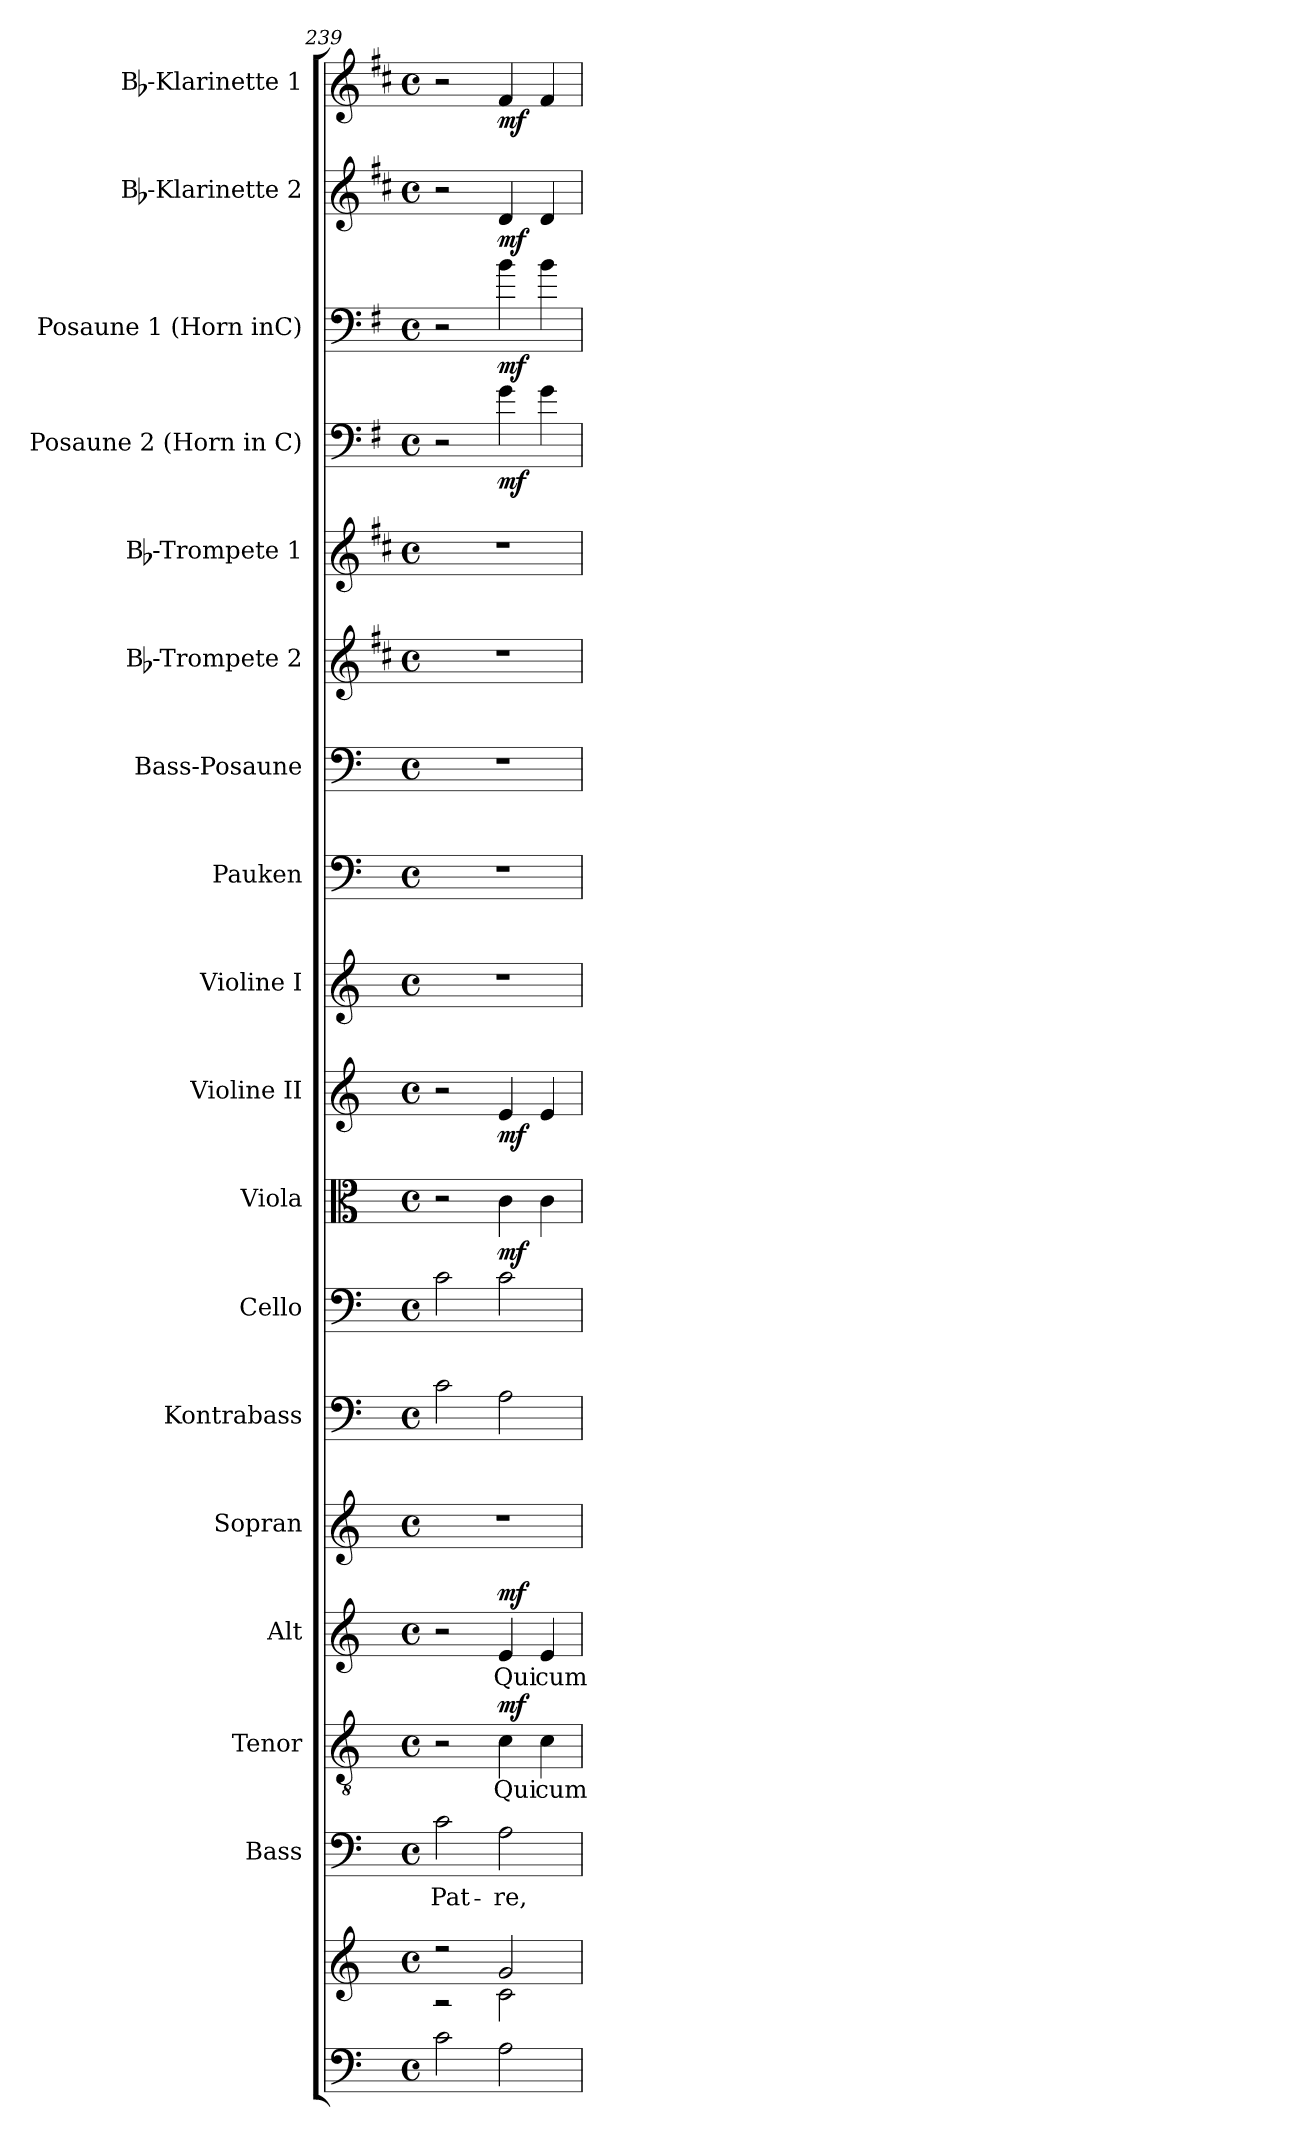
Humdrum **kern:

**kern	**kern	**kern	**text	**kern	**text	**dynam	**kern	**text	**dynam	**kern	**kern	**kern	**kern	**dynam	**kern	**dynam	**kern	**kern	**kern	**kern	**kern	**kern	**dynam	**kern	**dynam	**kern	**dynam	**kern	**dynam
*part18	*part18	*part17	*part17	*part16	*part16	*part16	*part15	*part15	*part15	*part14	*part13	*part12	*part11	*part11	*part10	*part10	*part9	*part8	*part7	*part6	*part5	*part4	*part4	*part3	*part3	*part2	*part2	*part1	*part1
*staff19	*staff18	*staff17	*staff17	*staff16	*staff16	*staff16	*staff15	*staff15	*staff15	*staff14	*staff13	*staff12	*staff11	*staff11	*staff10	*staff10	*staff9	*staff8	*staff7	*staff6	*staff5	*staff4	*staff4	*staff3	*staff3	*staff2	*staff2	*staff1	*staff1
*	*	*I"Bass	*	*I"Tenor	*	*	*I"Alt	*	*	*I"Sopran	*I"Kontrabass	*I"Cello	*I"Viola	*	*I"Violine II	*	*I"Violine I	*I"Pauken	*I"Bass-Posaune	*I"Bb-Trompete 2	*I"Bb-Trompete 1	*I"Posaune 2 (Horn in C)	*	*I"Posaune 1 (Horn inC)	*	*I"Bb-Klarinette 2	*	*I"Bb-Klarinette 1	*
*	*	*I'B.	*	*I'T.	*	*	*I'A.	*	*	*I'S.	*I'Kb.	*	*I'Vla.	*	*I'Vl. II	*	*I'Vl. I	*I'Pk.	*I'B-Pos.	*I'Bb Trp. 2	*I'Bb Trp. 1	*I'Pos. 2	*	*I'Pos. 1	*	*I'Bb Kl. 2	*	*I'Bb Kl. 1	*
*clefF4	*clefG2	*clefF4	*	*clefGv2	*	*	*clefG2	*	*	*clefG2	*clefF4	*clefF4	*clefC3	*	*clefG2	*	*clefG2	*clefF4	*clefF4	*clefG2	*clefG2	*clefF4	*	*clefF4	*	*clefG2	*	*clefG2	*
*	*	*	*	*	*	*	*	*	*	*	*ITrd7c12	*	*	*	*	*	*	*	*	*ITrd1c2	*ITrd1c2	*ITrd4c7	*	*ITrd4c7	*	*ITrd1c2	*	*ITrd1c2	*
*k[]	*k[]	*k[]	*	*k[]	*	*	*k[]	*	*	*k[]	*k[]	*k[]	*k[]	*	*k[]	*	*k[]	*k[]	*k[]	*k[]	*k[]	*k[]	*	*k[]	*	*k[]	*	*k[]	*
*C:	*C:	*C:	*	*C:	*	*	*C:	*	*	*C:	*C:	*C:	*C:	*	*C:	*	*C:	*C:	*C:	*C:	*C:	*C:	*	*C:	*	*C:	*	*C:	*
*M4/4	*M4/4	*M4/4	*	*M4/4	*	*	*M4/4	*	*	*M4/4	*M4/4	*M4/4	*M4/4	*	*M4/4	*	*M4/4	*M4/4	*M4/4	*M4/4	*M4/4	*M4/4	*	*M4/4	*	*M4/4	*	*M4/4	*
*met(c)	*met(c)	*met(c)	*	*met(c)	*	*	*met(c)	*	*	*met(c)	*met(c)	*met(c)	*met(c)	*	*met(c)	*	*met(c)	*met(c)	*met(c)	*met(c)	*met(c)	*met(c)	*	*met(c)	*	*met(c)	*	*met(c)	*
=239	=239	=239	=239	=239	=239	=239	=239	=239	=239	=239	=239	=239	=239	=239	=239	=239	=239	=239	=239	=239	=239	=239	=239	=239	=239	=239	=239	=239	=239
*	*^	*	*	*	*	*	*	*	*	*	*	*	*	*	*	*	*	*	*	*	*	*	*	*	*	*	*	*	*
!	!	!	!	!LO:LY:b	!	!	!	!	!	!	!	!	!	!	!	!	!	!	!	!	!	!	!	!	!	!	!	!	!	!
2c\	2r	2r	2c\	Pat-	2r	.	.	2r	.	.	1r	2C\	2c\	2r	.	2r	.	1r	1r	1r	1r	1r	2r	.	2r	.	2r	.	2r	.
!	!	!	!	!LO:LY:b	!	!LO:LY:b	!LO:DY:a	!	!LO:LY:b	!LO:DY:a	!	!	!	!	!LO:DY:b	!	!LO:DY:b	!	!	!	!	!	!	!LO:DY:b	!	!LO:DY:b	!	!LO:DY:b	!	!LO:DY:b
2A\	2g/	2c\	2A\	-re,	4c\	Qui	mf	4e/	Qui	mf	.	2AA\	2c\	4c\	mf	4e/	mf	.	.	.	.	.	4c\	mf	4e\	mf	4c/	mf	4e/	mf
!	!	!	!	!	!	!LO:LY:b	!	!	!LO:LY:b	!	!	!	!	!	!	!	!	!	!	!	!	!	!	!	!	!	!	!	!	!
.	.	.	.	.	4c\	cum	.	4e/	cum	.	.	.	.	4c\	.	4e/	.	.	.	.	.	.	4c\	.	4e\	.	4c/	.	4e/	.
*	*v	*v	*	*	*	*	*	*	*	*	*	*	*	*	*	*	*	*	*	*	*	*	*	*	*	*	*	*	*	*
=	=	=	=	=	=	=	=	=	=	=	=	=	=	=	=	=	=	=	=	=	=	=	=	=	=	=	=	=	=
*-	*-	*-	*-	*-	*-	*-	*-	*-	*-	*-	*-	*-	*-	*-	*-	*-	*-	*-	*-	*-	*-	*-	*-	*-	*-	*-	*-	*-	*-
